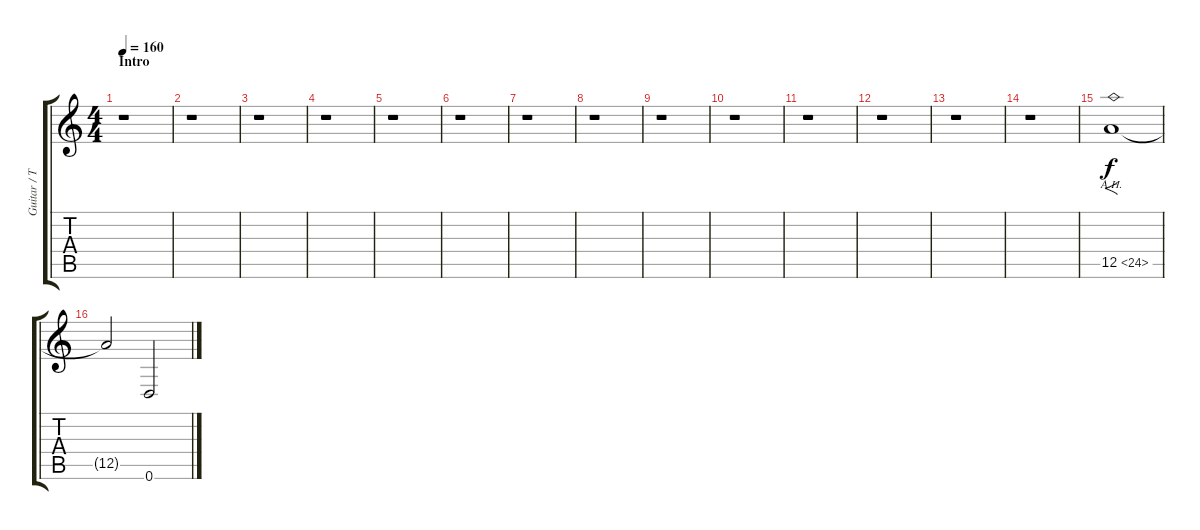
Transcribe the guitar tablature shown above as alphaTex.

\track ("Guitar / Todd Wilkinson" "Guitar / T") {instrument overdrivenguitar}
\staff {score tabs}
\tuning (E4 B3 G3 D3 A2 D2) {hide}
\ts (4 4)
\section ("" "Intro")
\tempo 160
\clef g2
\ks c
r.1{dy f instrument overdrivenguitar} |
r.1 |
r.1 |
r.1 |
r.1 |
r.1 |
r.1 |
r.1 |
r.1 |
r.1 |
r.1 |
r.1 |
r.1 |
r.1 |
12.5{ah 12}.1{f} |
12.5{t}.2 0.6.2
